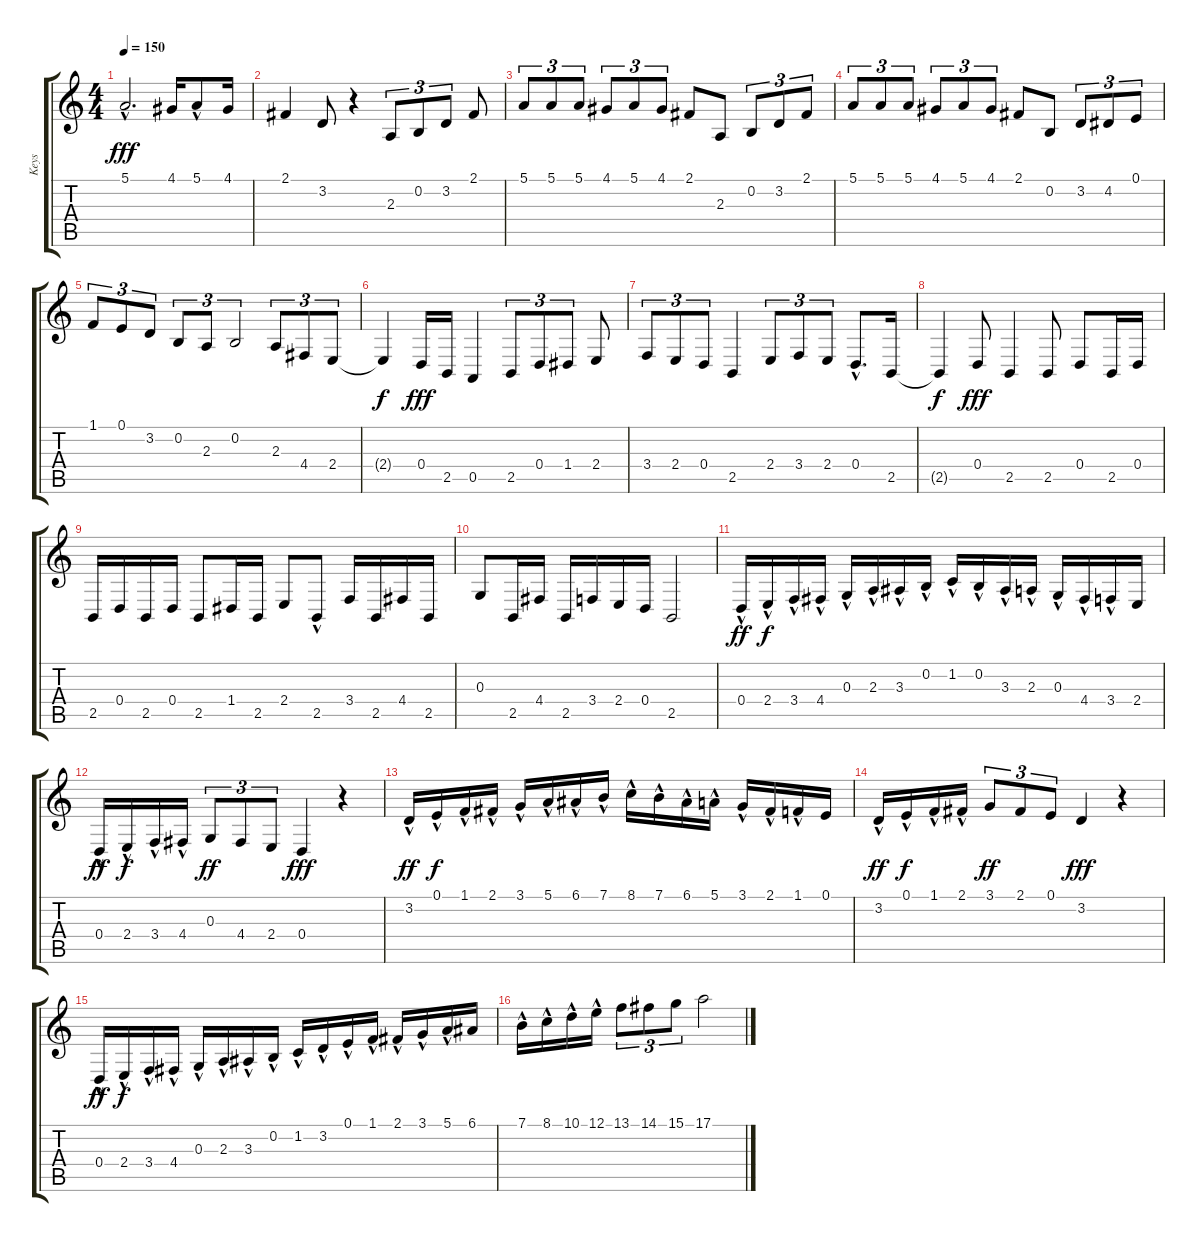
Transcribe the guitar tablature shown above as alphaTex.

\track ("Keys" "Keys") {instrument rockorgan}
\staff {score tabs}
\tuning (E4 B3 G3 D3 A2 E2) {hide}
\ts (4 4)
\tempo 150
\clef g2
\ks c
5.1{hac}.2{d dy fff} 4.1.16 5.1{hac}.8 4.1.16 |
2.1.4 3.2.8 r.4 2.3.8{tu (3 2)} 0.2.8{tu (3 2)} 3.2.8{tu (3 2)} 2.1.8 |
5.1.8{tu (3 2)} 5.1.8{tu (3 2)} 5.1.8{tu (3 2)} 4.1.8{tu (3 2)} 5.1.8{tu (3 2)} 4.1.8{tu (3 2)} 2.1.8 2.3.8 0.2.8{tu (3 2)} 3.2.8{tu (3 2)} 2.1.8{tu (3 2)} |
5.1.8{tu (3 2)} 5.1.8{tu (3 2)} 5.1.8{tu (3 2)} 4.1.8{tu (3 2)} 5.1.8{tu (3 2)} 4.1.8{tu (3 2)} 2.1.8 0.2.8 3.2.8{tu (3 2)} 4.2.8{tu (3 2)} 0.1.8{tu (3 2)} |
1.1.8{tu (3 2)} 0.1.8{tu (3 2)} 3.2.8{tu (3 2)} 0.2.8{tu (3 2)} 2.3.8{tu (3 2)} 0.2.2{tu (3 2)} 2.3.8{tu (3 2)} 4.4.8{tu (3 2)} 2.4.8{tu (3 2)} |
2.4{t}.4{dy f} 0.4.16{dy fff} 2.5.16 0.5.4 2.5.8{tu (3 2)} 0.4.8{tu (3 2)} 1.4.8{tu (3 2)} 2.4.8 |
3.4.8{tu (3 2)} 2.4.8{tu (3 2)} 0.4.8{tu (3 2)} 2.5.4 2.4.8{tu (3 2)} 3.4.8{tu (3 2)} 2.4.8{tu (3 2)} 0.4{hac}.8{d} 2.5.16 |
2.5{t}.4{dy f} 0.4.8{dy fff} 2.5.4 2.5.8 0.4.8 2.5.16 0.4.16 |
2.5.16 0.4.16 2.5.16 0.4.16 2.5.8 1.4.16 2.5.16 2.4.8 2.5{hac}.8 3.4.16 2.5.16 4.4.16 2.5.16 |
0.3.8 2.5.16 4.4.16 2.5.16 3.4.16 2.4.16 0.4.16 2.5.2 |
0.4{hac}.16{dy ff} 2.4{hac}.16{dy f} 3.4{hac}.16 4.4{hac}.16 0.3{hac}.16 2.3{hac}.16 3.3{hac}.16 0.2{hac}.16 1.2{hac}.16 0.2{hac}.16 3.3{hac}.16 2.3{hac}.16 0.3{hac}.16 4.4{hac}.16 3.4{hac}.16 2.4.16 |
0.4{hac}.16{dy ff} 2.4{hac}.16{dy f} 3.4{hac}.16 4.4{hac}.16 0.3.8{tu (3 2) dy ff} 4.4.8{tu (3 2)} 2.4.8{tu (3 2)} 0.4.4{dy fff} r.4 |
3.2{hac}.16{dy ff} 0.1{hac}.16{dy f} 1.1{hac}.16 2.1{hac}.16 3.1{hac}.16 5.1{hac}.16 6.1{hac}.16 7.1{hac}.16 8.1{hac}.16 7.1{hac}.16 6.1{hac}.16 5.1{hac}.16 3.1{hac}.16 2.1{hac}.16 1.1{hac}.16 0.1.16 |
3.2{hac}.16{dy ff} 0.1{hac}.16{dy f} 1.1{hac}.16 2.1{hac}.16 3.1.8{tu (3 2) dy ff} 2.1.8{tu (3 2)} 0.1.8{tu (3 2)} 3.2.4{dy fff} r.4 |
0.4{hac}.16{dy ff} 2.4{hac}.16{dy f} 3.4{hac}.16 4.4{hac}.16 0.3{hac}.16 2.3{hac}.16 3.3{hac}.16 0.2{hac}.16 1.2{hac}.16 3.2{hac}.16 0.1{hac}.16 1.1{hac}.16 2.1{hac}.16 3.1{hac}.16 5.1{hac}.16 6.1.16 |
7.1{hac}.16 8.1{hac}.16 10.1{hac}.16 12.1{hac}.16 13.1.8{tu (3 2)} 14.1.8{tu (3 2)} 15.1.8{tu (3 2)} 17.1.2
